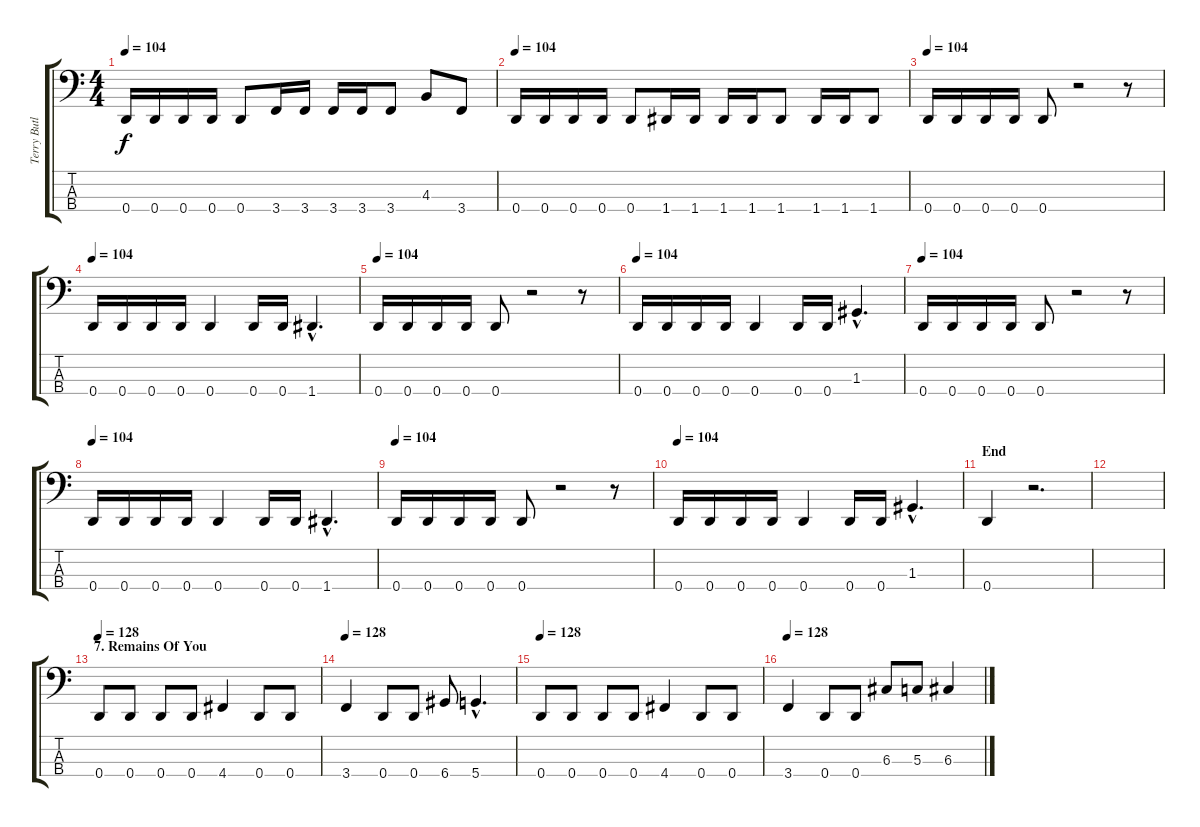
\track ("Terry Butler (Bass)" "Terry Butl") {instrument electricbasspick}
\staff {score tabs}
\tuning (F2 C2 G1 D1) {hide}
\ts (4 4)
\tempo 104
\clef f4
\ks c
0.4.16{dy f} 0.4.16 0.4.16 0.4.16 0.4.8 3.4.16 3.4.16 3.4.16 3.4.16 3.4.8 4.3.8 3.4.8 |
\tempo 104
0.4.16 0.4.16 0.4.16 0.4.16 0.4.8 1.4.16 1.4.16 1.4.16 1.4.16 1.4.8 1.4.16 1.4.16 1.4.8 |
\tempo 104
0.4.16 0.4.16 0.4.16 0.4.16 0.4.8 r.2 r.8 |
\tempo 104
0.4.16 0.4.16 0.4.16 0.4.16 0.4.4 0.4.16 0.4.16 1.4{hac}.4{d} |
\tempo 104
0.4.16 0.4.16 0.4.16 0.4.16 0.4.8 r.2 r.8 |
\tempo 104
0.4.16 0.4.16 0.4.16 0.4.16 0.4.4 0.4.16 0.4.16 1.3{hac}.4{d} |
\tempo 104
0.4.16 0.4.16 0.4.16 0.4.16 0.4.8 r.2 r.8 |
\tempo 104
0.4.16 0.4.16 0.4.16 0.4.16 0.4.4 0.4.16 0.4.16 1.4{hac}.4{d} |
\tempo 104
0.4.16 0.4.16 0.4.16 0.4.16 0.4.8 r.2 r.8 |
\tempo 104
0.4.16 0.4.16 0.4.16 0.4.16 0.4.4 0.4.16 0.4.16 1.3{hac}.4{d} |
\section ("" "End")
0.4.4 r.2{d} |
|
\section ("" "7. Remains Of You")
\tempo 128
0.4.8 0.4.8 0.4.8 0.4.8 4.4.4 0.4.8 0.4.8 |
\tempo 128
3.4.4 0.4.8 0.4.8 6.4.8 5.4{hac}.4{d} |
\tempo 128
0.4.8 0.4.8 0.4.8 0.4.8 4.4.4 0.4.8 0.4.8 |
\tempo 128
3.4.4 0.4.8 0.4.8 6.3.8 5.3.8 6.3.4
